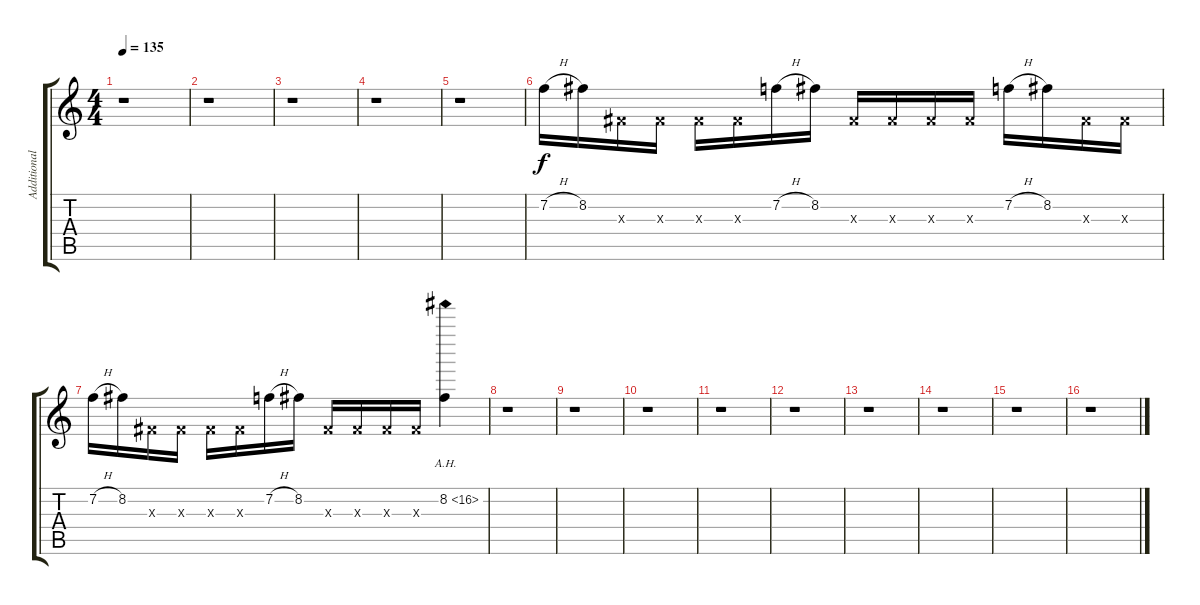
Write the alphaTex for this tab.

\track ("Additional Guitars" "Additional") {instrument distortionguitar}
\staff {score tabs}
\tuning (Eb4 Bb3 Gb3 Db3 Ab2 Eb2) {hide}
\ts (4 4)
\tempo 135
\clef g2
\ks c
r.1{dy f} |
r.1 |
r.1 |
r.1 |
r.1 |
7.2{h}.16 8.2.16 0.3{x}.16 0.3{x}.16 0.3{x}.16 0.3{x}.16 7.2{h}.16 8.2.16 0.3{x}.16 0.3{x}.16 0.3{x}.16 0.3{x}.16 7.2{h}.16 8.2.16 0.3{x}.16 0.3{x}.16 |
7.2{h}.16 8.2.16 0.3{x}.16 0.3{x}.16 0.3{x}.16 0.3{x}.16 7.2{h}.16 8.2.16 0.3{x}.16 0.3{x}.16 0.3{x}.16 0.3{x}.16 8.2{ah 8}.4 |
r.1 |
r.1 |
r.1 |
r.1 |
r.1 |
r.1 |
r.1 |
r.1 |
r.1
